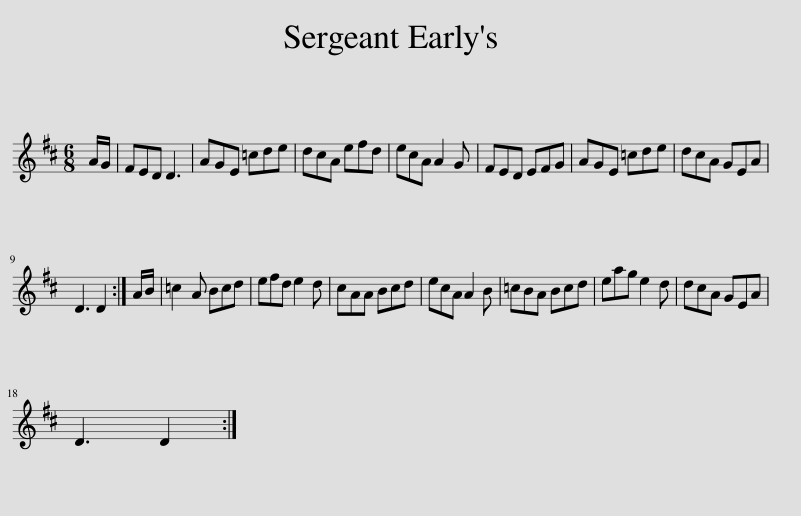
X:1
L:1/8
M:6/8
I:linebreak $
K:D
V:1 treble
V:1
 A/G/ | FED D3 | AGE =cde | dcA efd | ecA A2 G | %5
 FED EFG | AGE =cde | dcA GEA |$ D3 D2 :| A/B/ | %10
 =c2 A Bcd | efd e2 d | cAA Bcd | ecA A2 B | =cBA Bcd | %15
 eag e2 d | dcA GEA |$ D3 D2 :| %18
